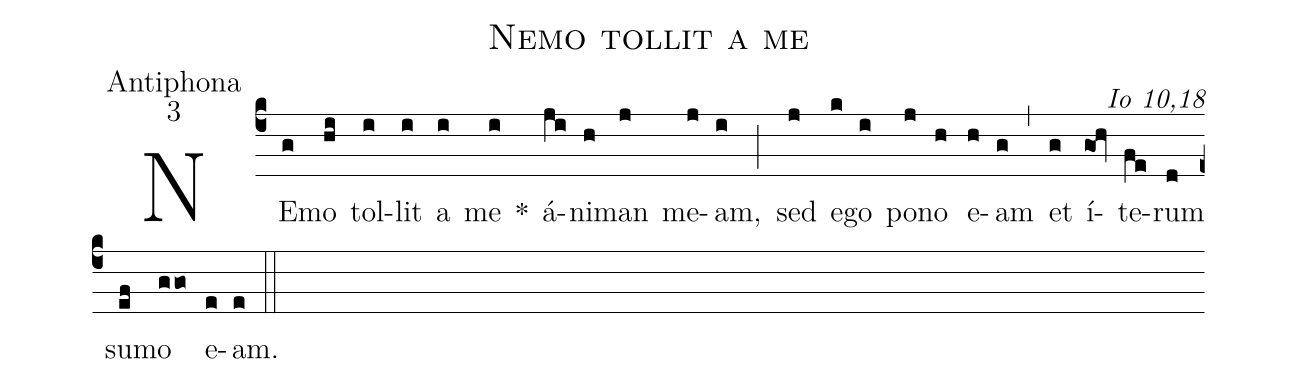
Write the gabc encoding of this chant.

name:Nemo tollit a me;
office-part:Antiphona;
mode:3;
commentary:Io 10,18;
%%
(c4) NE(g)mo(hi) tol(i)lit(i) a(i) me(i) *() á(ji)ni(h)man(j) me(j)am,(i) (;) sed(j) e(k)go(i) po(j)no(h) e(h)am(g) (,) et(g) í(go!hv)te(fe)rum(d) su(ef)mo(ggo) e(e)am.(e) (::)
